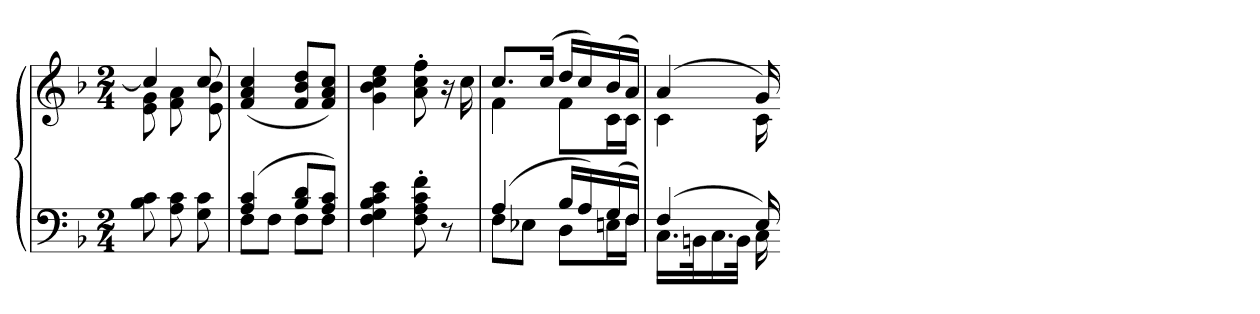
**kern	**kern
*part1	*part1
*staff2	*staff1
*clefF4	*clefG2
*k[b-]	*k[b-]
*F:	*F:
*M2/4	*M2/4
=	=
*	*^
8B- 8c	4cc]	8e 8g
8A 8c	.	8f 8a
8G 8c	8cc	8e 8b-
*	*v	*v
=15	=15
*^	*
(4A 4c	8FL	(4f 4a 4cc
.	8FJ	.
8B- 8dL	8FL	8f 8b- 8ddL
8A 8cJ)	8FJ	8f 8a 8ccJ)
*v	*v	*
=16	=16
4F 4G 4B- 4c 4e	4g 4b- 4cc 4ee
8F' 8A' 8c' 8f'	8a' 8cc' 8ff'
8r	16r
.	16cc
=17	=17
*^	*^
(4A	8FL	8.ccL	4f
.	8E-XJ	.	.
.	.	(16ccJk	.
16B-LL	8DL	16ddLL	8fL
16A)	.	16cc)	.
(16G	16EnL	(16b-	16cL
16FJJ)	16FJJ	16aJJ)	16cJJ
=18	=18	=18	=18
(4F	16.CLL	(4a	4c
.	32BBnK	.	.
.	16.C	.	.
.	32BBJJk	.	.
16E)	16C	16g)	16c
*v	*v	*	*
*	*v	*v
=-	=-
*-	*-
